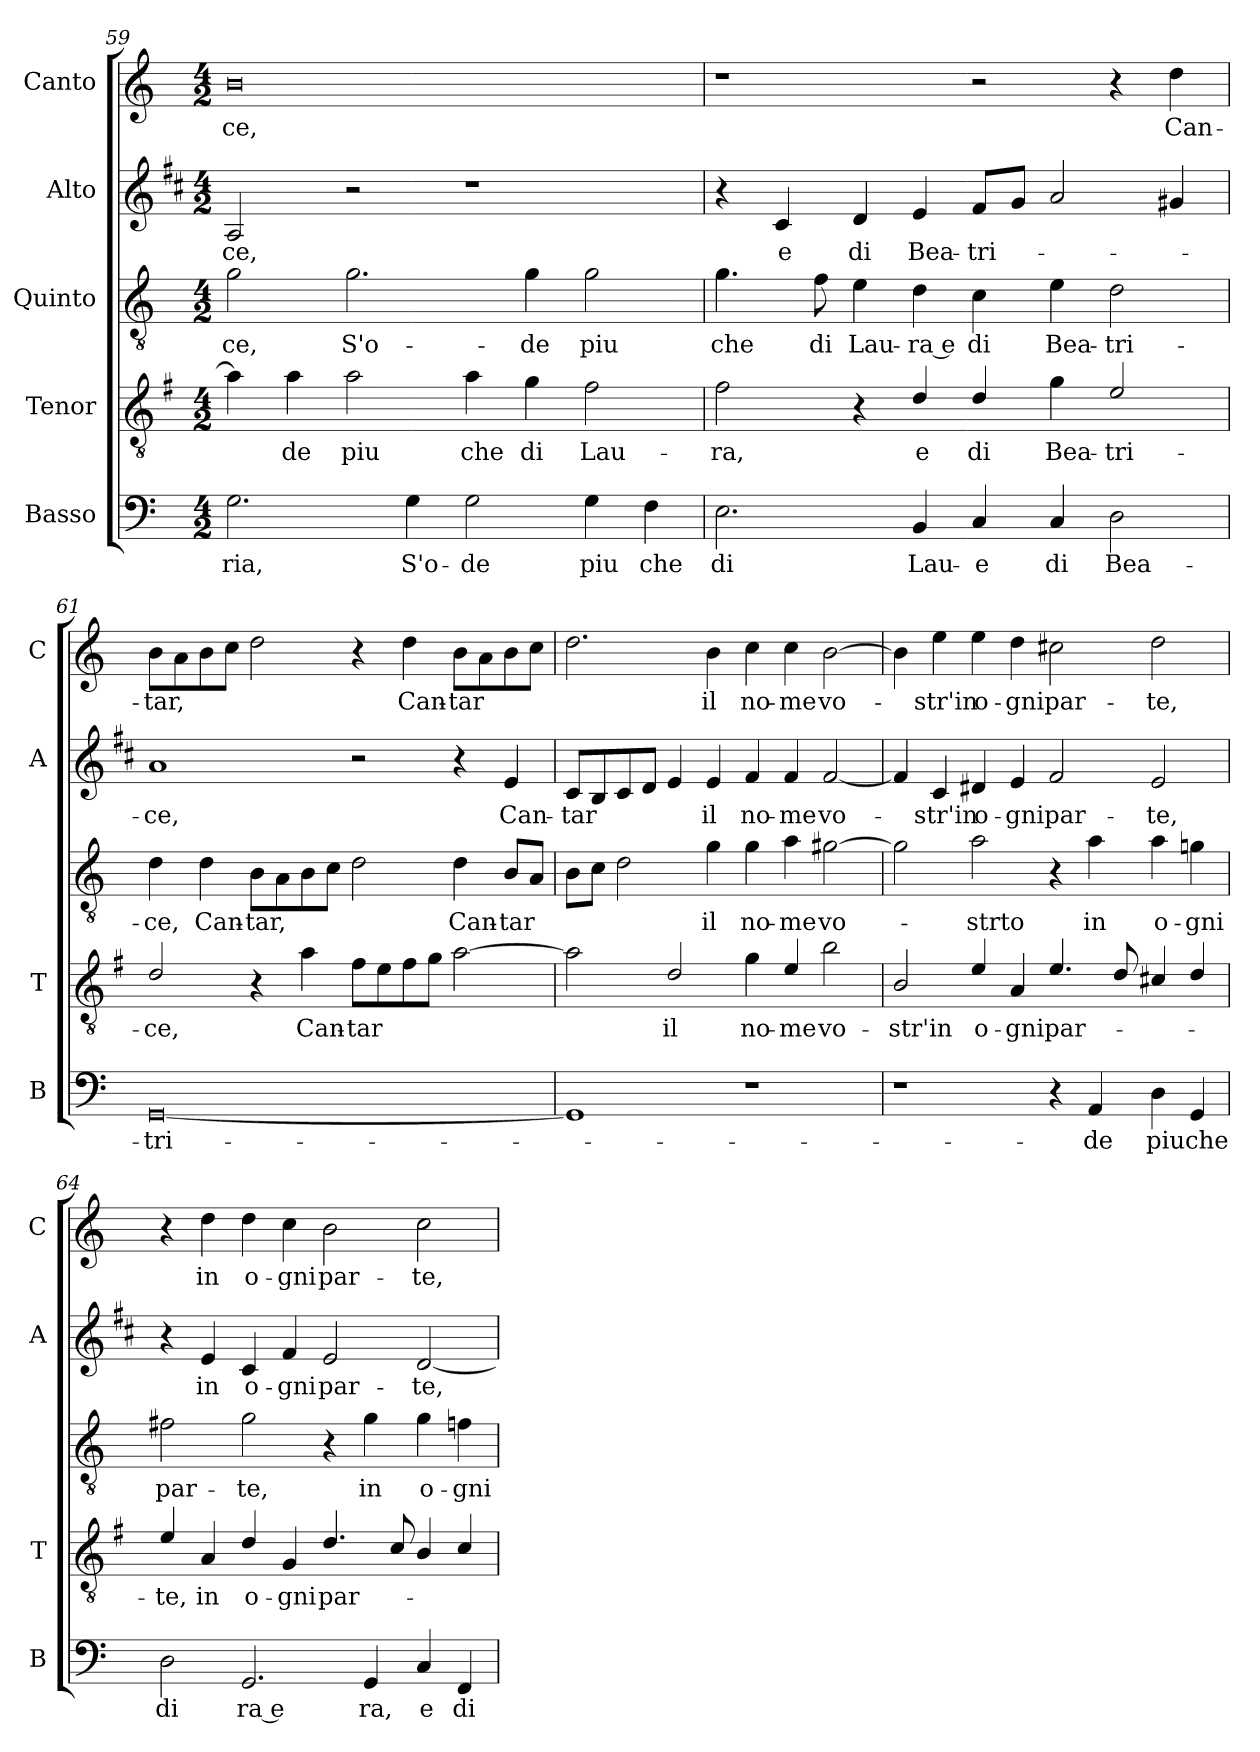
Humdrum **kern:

**kern	**text	**kern	**text	**kern	**text	**kern	**text	**kern	**text
*part5	*part5	*part4	*part4	*part3	*part3	*part2	*part2	*part1	*part1
*staff5	*staff5	*staff4	*staff4	*staff3	*staff3	*staff2	*staff2	*staff1	*staff1
*I"Basso	*	*I"Tenor	*	*I"Quinto	*	*I"Alto	*	*I"Canto	*
*I'B	*	*I'T	*	*	*	*I'A	*	*I'C	*
!!LO:LB:g=z
*clefF4	*	*clefGv2	*	*clefGv2	*	*clefG2	*	*clefG2	*
*	*	*ITrd4c7	*	*	*	*ITrd1c2	*	*	*
*k[]	*	*k[]	*	*k[]	*	*k[]	*	*k[]	*
*C:	*	*C:	*	*C:	*	*C:	*	*C:	*
*M4/2	*	*M4/2	*	*M4/2	*	*M4/2	*	*M4/2	*
=59	=59	=59	=59	=59	=59	=59	=59	=59	=59
!	!LO:LY:b	!	!	!	!LO:LY:b	!	!LO:LY:b	!	!LO:LY:b
2.G\	ria,	4d\]	.	2g\	-ce,	2G/	-ce,	0b	-ce,
!	!	!	!LO:LY:b	!	!	!	!	!	!
.	.	4d\	-de	.	.	.	.	.	.
!	!	!	!LO:LY:b	!	!LO:LY:b	!	!	!	!
.	.	2d\	piu	2.g\	S'o-	2r	.	.	.
!	!LO:LY:b	!	!	!	!	!	!	!	!
4G\	S'o-	.	.	.	.	.	.	.	.
!	!LO:LY:b	!	!LO:LY:b	!	!	!	!	!	!
2G\	-de	4d\	che	.	.	1r	.	.	.
!	!	!	!LO:LY:b	!	!LO:LY:b	!	!	!	!
.	.	4c\	di	4g\	-de	.	.	.	.
!	!LO:LY:b	!	!LO:LY:b	!	!LO:LY:b	!	!	!	!
4G\	piu	2B\	Lau-	2g\	piu	.	.	.	.
!	!LO:LY:b	!	!	!	!	!	!	!	!
4F\	che	.	.	.	.	.	.	.	.
=60	=60	=60	=60	=60	=60	=60	=60	=60	=60
!	!LO:LY:b	!	!LO:LY:b	!	!LO:LY:b	!	!	!	!
2.E\	di	2B\	-ra,	4.g\	che	4r	.	1r	.
!	!	!	!	!	!	!	!LO:LY:b	!	!
.	.	.	.	.	.	4B/	e	.	.
!	!	!	!	!	!LO:LY:b	!	!	!	!
.	.	.	.	8f\	di	.	.	.	.
!	!	!	!	!	!LO:LY:b	!	!LO:LY:b	!	!
.	.	4r	.	4e\	Lau-	4c/	di	.	.
!	!LO:LY:b	!	!LO:LY:b	!	!LO:LY:b	!	!LO:LY:b	!	!
4BB/	Lau-	4G/	e	4d\	-ra e	4d/	Bea-	.	.
!	!LO:LY:b	!	!LO:LY:b	!	!LO:LY:b	!	!LO:LY:b	!	!
4C/	-e	4G/	di	4c\	di	8e/L	-tri-	2r	.
.	.	.	.	.	.	8f/J	.	.	.
!	!LO:LY:b	!	!LO:LY:b	!	!LO:LY:b	!	!	!	!
4C/	di	4c\	Bea-	4e\	Bea-	2g/	.	.	.
!	!LO:LY:b	!	!LO:LY:b	!	!LO:LY:b	!	!	!	!
2D\	Bea-	2A/	-tri-	2d\	-tri-	.	.	4r	.
!	!	!	!	!	!	!	!	!	!LO:LY:b
.	.	.	.	.	.	4f#X/	.	4dd\	Can-
=61	=61	=61	=61	=61	=61	=61	=61	=61	=61
!	!LO:LY:b	!	!LO:LY:b	!	!LO:LY:b	!	!LO:LY:b	!	!LO:LY:b
[0GG	-tri-	2G/	-ce,	4d\	-ce,	1g	-ce,	8b\L	-tar,
.	.	.	.	.	.	.	.	8a\	.
!	!	!	!	!	!LO:LY:b	!	!	!	!
.	.	.	.	4d\	Can-	.	.	8b\	.
.	.	.	.	.	.	.	.	8cc\J	.
!	!	!	!	!	!LO:LY:b	!	!	!	!
.	.	4r	.	8B\L	-tar,	.	.	2dd\	.
.	.	.	.	8A\	.	.	.	.	.
!	!	!	!LO:LY:b	!	!	!	!	!	!
.	.	4d\	Can-	8B\	.	.	.	.	.
.	.	.	.	8c\J	.	.	.	.	.
!	!	!	!LO:LY:b	!	!	!	!	!	!
.	.	8B\L	-tar	2d\	.	2r	.	4r	.
.	.	8A\	.	.	.	.	.	.	.
!	!	!	!	!	!	!	!	!	!LO:LY:b
.	.	8B\	.	.	.	.	.	4dd\	Can-
.	.	8c\J	.	.	.	.	.	.	.
!	!	!	!	!	!LO:LY:b	!	!	!	!LO:LY:b
.	.	[2d\	.	4d\	Can-	4r	.	8b\L	-tar
.	.	.	.	.	.	.	.	8a\	.
!	!	!	!	!	!LO:LY:b	!	!LO:LY:b	!	!
.	.	.	.	8B/L	-tar	4d/	Can-	8b\	.
.	.	.	.	8A/J	.	.	.	8cc\J	.
=62	=62	=62	=62	=62	=62	=62	=62	=62	=62
!	!	!	!	!	!	!	!LO:LY:b	!	!
1GG]	.	2d\]	.	8B\L	.	8B/L	-tar	2.dd\	.
.	.	.	.	8c\J	.	8A/	.	.	.
.	.	.	.	2d\	.	8B/	.	.	.
.	.	.	.	.	.	8c/J	.	.	.
!	!	!	!LO:LY:b	!	!	!	!	!	!
.	.	2G/	il	.	.	4d/	.	.	.
!	!	!	!	!	!LO:LY:b	!	!LO:LY:b	!	!LO:LY:b
.	.	.	.	4g\	il	4d/	il	4b\	il
!	!	!	!LO:LY:b	!	!LO:LY:b	!	!LO:LY:b	!	!LO:LY:b
1r	.	4c\	no-	4g\	no-	4e/	no-	4cc\	no-
!	!	!	!LO:LY:b	!	!LO:LY:b	!	!LO:LY:b	!	!LO:LY:b
.	.	4A/	-me	4a\	-me	4e/	-me	4cc\	-me
!	!	!	!LO:LY:b	!	!LO:LY:b	!	!LO:LY:b	!	!LO:LY:b
.	.	2e\	vo-	[2g#X\	vo-	[2e/	vo-	[2b\	vo-
!!LO:PB:g=z
=63	=63	=63	=63	=63	=63	=63	=63	=63	=63
!	!	!	!LO:LY:b	!	!	!	!	!	!
1r	.	2E/	-str'in	2g#\]	.	4e/]	.	4b\]	.
!	!	!	!	!	!	!	!LO:LY:b	!	!LO:LY:b
.	.	.	.	.	.	4B/	-str'in	4ee\	-str'in
!	!	!	!LO:LY:b	!	!LO:LY:b	!	!LO:LY:b	!	!LO:LY:b
.	.	4A/	o-	2a\	-strto	4c#X/	o-	4ee\	o-
!	!	!	!LO:LY:b	!	!	!	!LO:LY:b	!	!LO:LY:b
.	.	4D/	-gni	.	.	4d/	-gni	4dd\	-gni
!	!	!	!LO:LY:b	!	!	!	!LO:LY:b	!	!LO:LY:b
4r	.	4.A/	par-	4r	.	2e/	par-	2cc#X\	par-
!	!LO:LY:b	!	!	!	!LO:LY:b	!	!	!	!
4AA/	-de	.	.	4a\	in	.	.	.	.
.	.	8G/	.	.	.	.	.	.	.
!	!LO:LY:b	!	!	!	!LO:LY:b	!	!LO:LY:b	!	!LO:LY:b
4D\	piu	4F#X/	.	4a\	o-	2d/	-te,	2dd\	-te,
!	!LO:LY:b	!	!	!	!LO:LY:b	!	!	!	!
4GG/	che	4G/	.	4gn\	-gni	.	.	.	.
=64	=64	=64	=64	=64	=64	=64	=64	=64	=64
!	!LO:LY:b	!	!LO:LY:b	!	!LO:LY:b	!	!	!	!
2D\	di	4A/	-te,	2f#X\	par-	4r	.	4r	.
!	!	!	!LO:LY:b	!	!	!	!LO:LY:b	!	!LO:LY:b
.	.	4D/	in	.	.	4d/	in	4dd\	in
!	!LO:LY:b	!	!LO:LY:b	!	!LO:LY:b	!	!LO:LY:b	!	!LO:LY:b
2.GG/	ra e	4G/	o-	2g\	-te,	4B/	o-	4dd\	o-
!	!	!	!LO:LY:b	!	!	!	!LO:LY:b	!	!LO:LY:b
.	.	4C/	-gni	.	.	4e/	-gni	4cc\	-gni
!	!	!	!LO:LY:b	!	!	!	!LO:LY:b	!	!LO:LY:b
.	.	4.G/	par-	4r	.	2d/	par-	2b\	par-
!	!LO:LY:b	!	!	!	!LO:LY:b	!	!	!	!
4GG/	ra,	.	.	4g\	in	.	.	.	.
.	.	8F/	.	.	.	.	.	.	.
!	!LO:LY:b	!	!	!	!LO:LY:b	!	!LO:LY:b	!	!LO:LY:b
4C/	e	4E/	.	4g\	o-	[2c/	-te,	2cc\	-te,
!	!LO:LY:b	!	!	!	!LO:LY:b	!	!	!	!
4FF/	di	4F/	.	4fn\	-gni	.	.	.	.
=	=	=	=	=	=	=	=	=	=
*-	*-	*-	*-	*-	*-	*-	*-	*-	*-
